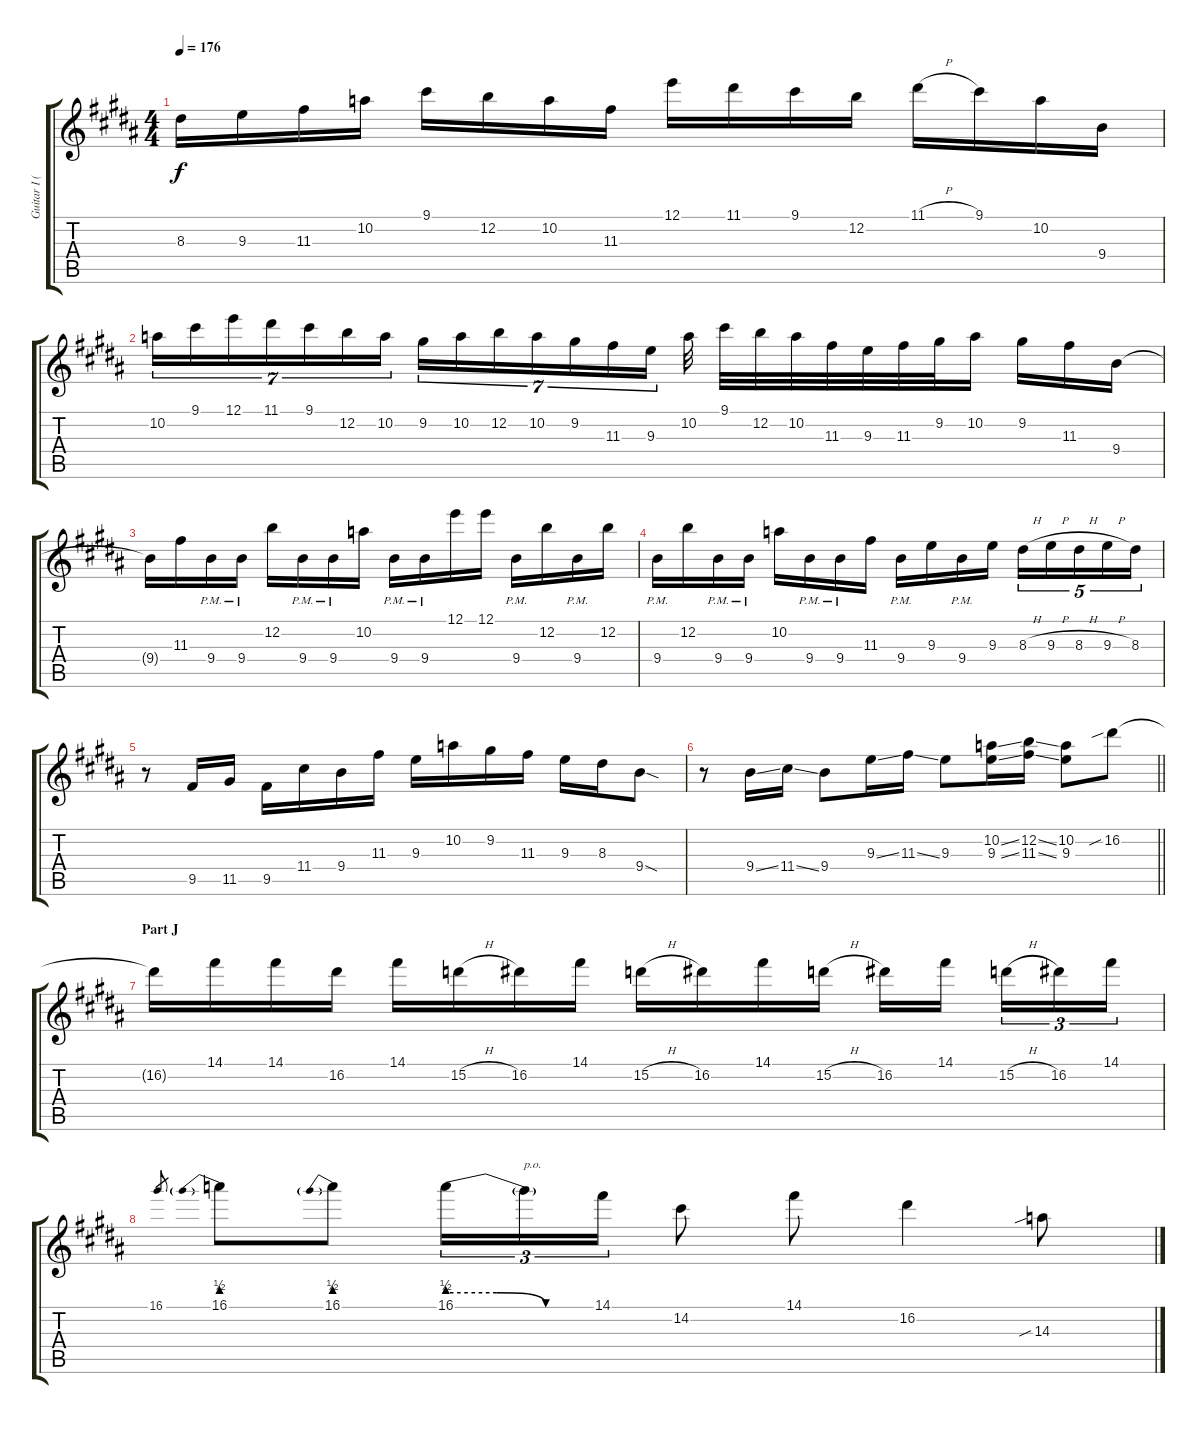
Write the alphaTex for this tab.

\track ("Guitar I (Daita)" "Guitar I (") {instrument distortionguitar}
\staff {score tabs}
\tuning (E4 B3 G3 D3 A2 E2) {hide}
\ts (4 4)
\tempo 176
\clef g2
\ks b
8.3.16{dy f} 9.3.16 11.3.16 10.2.16 9.1.16 12.2.16 10.2.16 11.3.16 12.1.16 11.1.16 9.1.16 12.2.16 11.1{h}.16 9.1.16 10.2.16 9.4.16 |
10.2.16{tu (7 4)} 9.1.16{tu (7 4)} 12.1.16{tu (7 4)} 11.1.16{tu (7 4)} 9.1.16{tu (7 4)} 12.2.16{tu (7 4)} 10.2.16{tu (7 4)} 9.2.16{tu (7 4)} 10.2.16{tu (7 4)} 12.2.16{tu (7 4)} 10.2.16{tu (7 4)} 9.2.16{tu (7 4)} 11.3.16{tu (7 4)} 9.3.16{tu (7 4)} 10.2.32 9.1.32 12.2.32 10.2.32 11.3.32 9.3.32 11.3.32 9.2.32 10.2.16 9.2.16 11.3.16 9.4.16 |
9.4{t}.16 11.3.16 9.4{pm}.16 9.4{pm}.16 12.2.16 9.4{pm}.16 9.4{pm}.16 10.2.16 9.4{pm}.16 9.4{pm}.16 12.1.16 12.1.16 9.4{pm}.16 12.2.16 9.4{pm}.16 12.2.16 |
9.4{pm}.16 12.2.16 9.4{pm}.16 9.4{pm}.16 10.2.16 9.4{pm}.16 9.4{pm}.16 11.3.16 9.4{pm}.16 9.3.16 9.4{pm}.16 9.3.16 8.3{h}.16{tu (5 4)} 9.3{h}.16{tu (5 4)} 8.3{h}.16{tu (5 4)} 9.3{h}.16{tu (5 4)} 8.3.16{tu (5 4)} |
r.8 9.5.16 11.5.16 9.5.16 11.4.16 9.4.16 11.3.16 9.3.16 10.2.16 9.2.16 11.3.16 9.3.16 8.3.16 9.4{sod}.8 |
\barLineRight lightlight
r.8 9.4{ss}.16 11.4{ss}.16 9.4.8 9.3{ss}.16 11.3{ss}.16 9.3.8 (10.2{ss} 9.3{ss}).16 (12.2{ss} 11.3{ss}).16 (10.2 9.3).8 16.2{sib}.8 |
\section ("" "Part J")
16.2{t}.16 14.1.16 14.1.16 16.2.16 14.1.16 15.2{h}.16 16.2.16 14.1.16 15.2{h}.16 16.2.16 14.1.16 15.2{h}.16 16.2.16 14.1.16 15.2{h}.16{tu (3 2)} 16.2.16{tu (3 2)} 14.1.16{tu (3 2)} |
16.1.8{gr} 16.1{be (prebend 0 2 60 2)}.8 16.1{be (prebend 0 2 60 2)}.8 16.1{be (custom 0 2 20 2 40 0 60 0)}.16{tu (3 2)} 16.1{t}.16{tu (3 2) txt "p.o."} 14.1.16{tu (3 2)} 14.2.8 14.1.8 16.2.4 14.3{sib}.8
